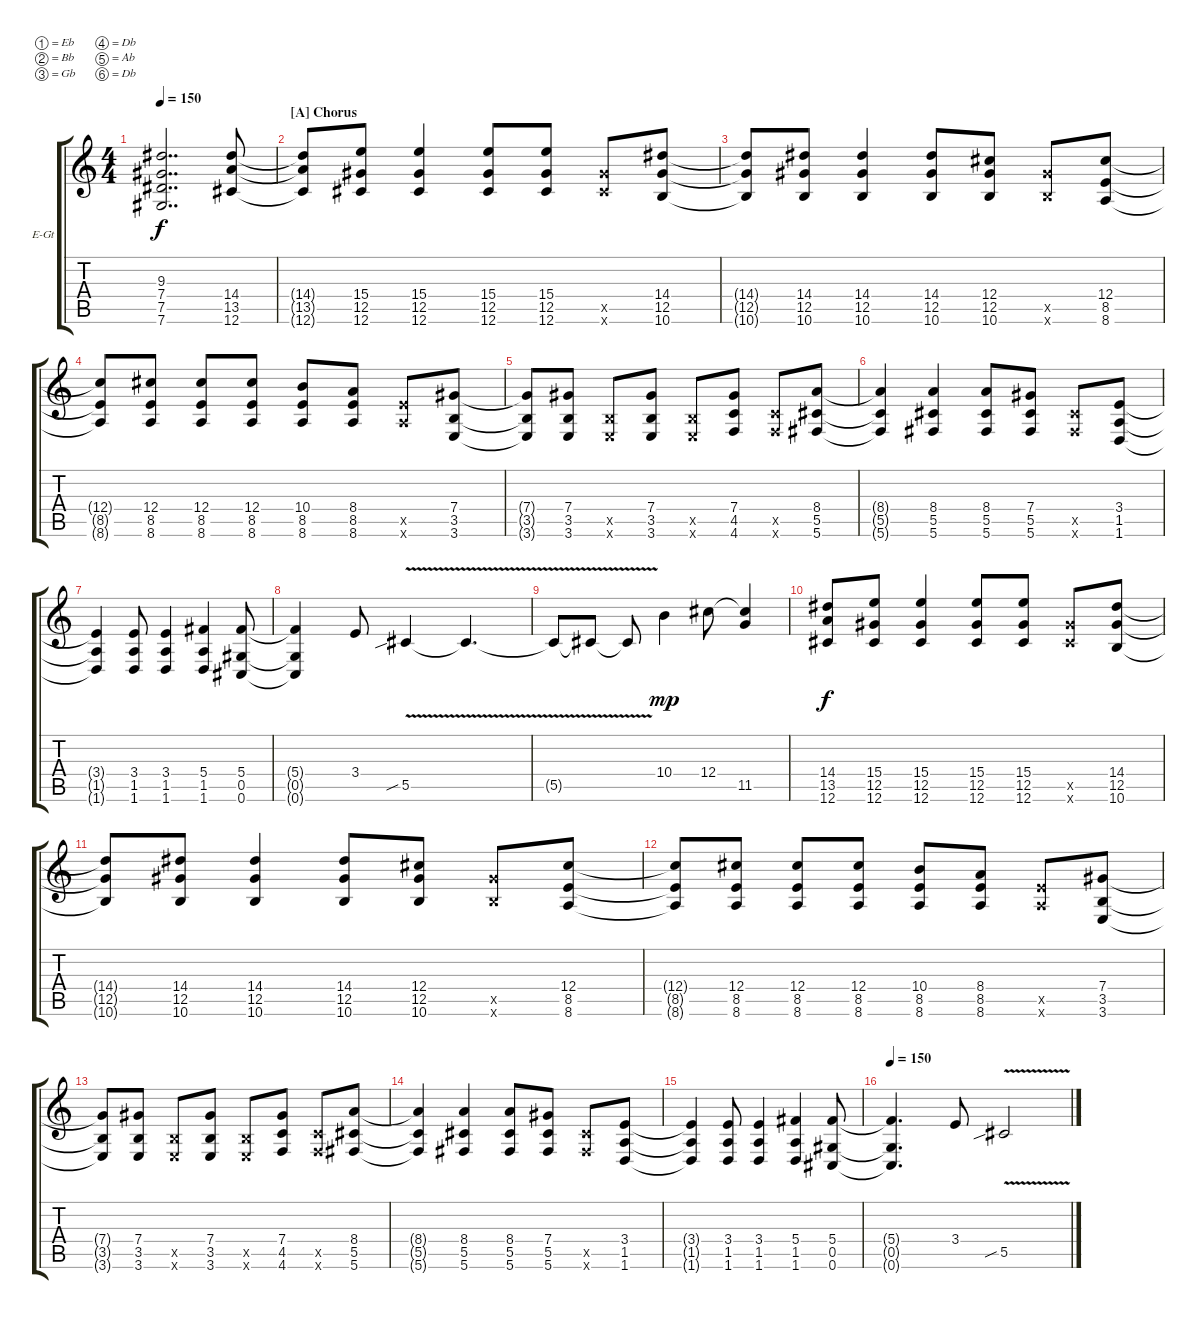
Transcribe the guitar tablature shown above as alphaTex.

\bracketExtendMode groupsimilarinstruments
\firstSystemTrackNameOrientation horizontal
\otherSystemsTrackNameOrientation horizontal
\track ("Electric Guitar" "E-Gt") {instrument overdrivenguitar}
\staff {score tabs}
\tuning (Eb4 Bb3 Gb3 Db3 Ab2 Db2)
\ts (4 4)
\tempo 150
\clef g2
\scale
0.333333
\ks c
(7.6{t} 7.5{t} 7.4{t} 9.3{t}).2{dd dy f} (12.6 13.5 14.4).8 |
\section ("A" "Chorus")
\scale
0.333333 (14.4{t} 13.5{t} 12.6{t}).8 (12.6 12.5 15.4).8 (12.6 12.5 15.4).4 (15.4 12.5 12.6).8 (12.6 12.5 15.4).8 (12.6{x} 12.5{x}).8 (10.6 12.5 14.4).8 |
\scale
0.333333 (10.6{t} 12.5{t} 14.4{t}).8 (10.6 12.5 14.4).8 (10.6 12.5 14.4).4 (10.6 12.5 14.4).8 (12.4 12.5 10.6).8 (10.6{x} 12.5{x}).8 (8.6 8.5 12.4).8 |
\scale
0.333333 (8.6{t} 8.5{t} 12.4{t}).8 (8.6 8.5 12.4).8 (8.5 8.6 12.4).8 (8.6 8.5 12.4).8 (8.5 8.6 10.4).8 (8.6 8.5 8.4).8 (8.5{x} 8.6{x}).8 (7.4 3.5 3.6).8 |
\scale
0.333333 (3.6{t} 3.5{t} 7.4{t}).8 (3.6 3.5 7.4).8 (3.6{x} 3.5{x}).8 (3.6 3.5 7.4).8 (3.6{x} 3.5{x}).8 (4.6 4.5 7.4).8 (4.5{x} 4.6{x}).8 (5.6 5.5 8.4).8 |
\scale
0.333333 (5.6{t} 5.5{t} 8.4{t}).4 (5.6 5.5 8.4).4 (5.6 5.5 8.4).8 (7.4 5.5 5.6).8 (5.6{x} 5.5{x}).8 (1.6 1.5 3.4).8 |
\scale
0.333333 (3.4{t} 1.5{t} 1.6{t}).4 (1.6 1.5 3.4).8 (3.4 1.5 1.6).4 (5.4 1.5 1.6).4 (0.6 0.5 5.4).8 |
\scale
0.333333 (5.4{t} 0.5{t} 0.6{t}).4 3.4.8 5.5{v sib}.4 5.5{v t}.4{d} |
\scale
0.333333 5.5{v t}.8 5.5{v t}.8 5.5{v t}.8 10.4.4{dy mp} 12.4.8 (11.5 12.4{t}).4 |
\scale
0.333333 (14.4 13.5 12.6).8{dy f} (12.6 12.5 15.4).8 (12.6 12.5 15.4).4 (15.4 12.5 12.6).8 (12.6 12.5 15.4).8 (12.6{x} 12.5{x}).8 (10.6 12.5 14.4).8 |
\scale
0.333333 (10.6{t} 12.5{t} 14.4{t}).8 (10.6 12.5 14.4).8 (10.6 12.5 14.4).4 (10.6 12.5 14.4).8 (12.4 12.5 10.6).8 (10.6{x} 12.5{x}).8 (8.6 8.5 12.4).8 |
(8.6{t} 8.5{t} 12.4{t}).8 (8.6 8.5 12.4).8 (8.5 8.6 12.4).8 (8.6 8.5 12.4).8 (8.5 8.6 10.4).8 (8.6 8.5 8.4).8 (8.5{x} 8.6{x}).8 (7.4 3.5 3.6).8 |
(3.6{t} 3.5{t} 7.4{t}).8 (3.6 3.5 7.4).8 (3.6{x} 3.5{x}).8 (3.6 3.5 7.4).8 (3.6{x} 3.5{x}).8 (4.6 4.5 7.4).8 (4.5{x} 4.6{x}).8 (5.6 5.5 8.4).8 |
(5.6{t} 5.5{t} 8.4{t}).4 (5.6 5.5 8.4).4 (5.6 5.5 8.4).8 (7.4 5.5 5.6).8 (5.6{x} 5.5{x}).8 (1.6 1.5 3.4).8 |
\scale
0.333333 (3.4{t} 1.5{t} 1.6{t}).4 (1.6 1.5 3.4).8 (3.4 1.5 1.6).4 (5.4 1.5 1.6).4 (0.6 0.5 5.4).8 |
\tempo 150
(0.5{t} 5.4{t} 0.6{t}).4{d} 3.4.8 5.5{v sib}.2
